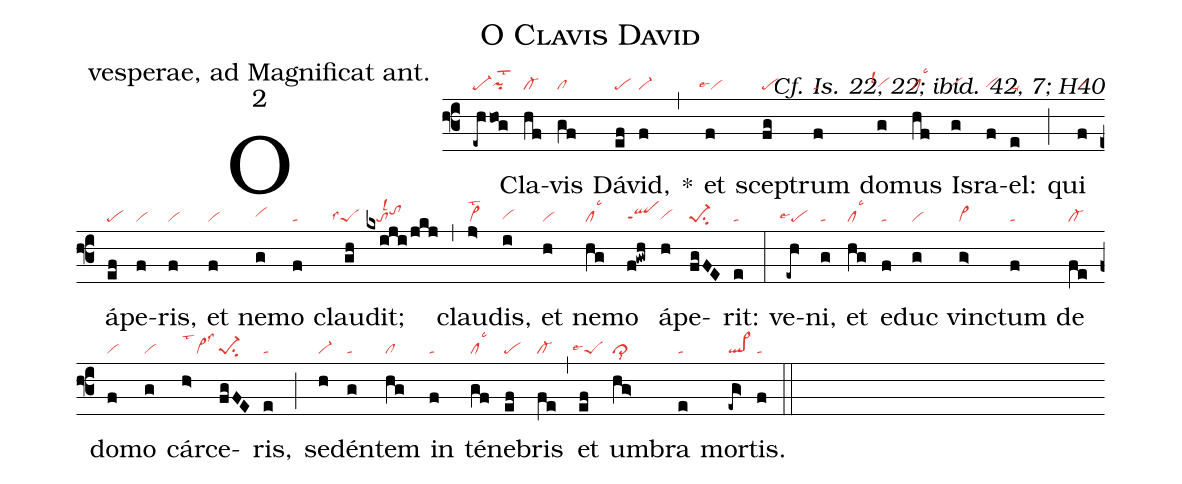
name: O Clavis David;
office-part: vesperae, ad Magnificat ant.;
mode: 2;
commentary: Cf. Is. 22, 22; ibid. 42, 7; H40;
nabc-lines: 1;
%%
(f3)
O(-eh/hog|pe-pihglst2) Cla(hf|cl-)vis(gf|cl) Dá(ef|pe)vid,(f|vi-) *(,)
et(f|``vilse4) sce(fg|pe)ptrum(f|ta) do(g|``vihglsl1)mus(hf|cllsc3) Is(g|vihg)ra(f|vihg)el:(e|ta-) (;)
qui(f|vi) á(ef|pe)pe(f|vi)ris,(f|vi) et(f|vi) ne(g|vihh)mo(f|ta) clau(gh|````peSlss4)dit;(kxiji/jkj|///to``tohilsl1) (,)
clau(j>|vi>lst2)dis,(i|vihg) et(h|vi) ne(hg|cllsc3)mo(f!gwh|qlhgppt1) á(h|vihg)pe(fgFE|pe-1su2)rit:(e|ta) (:)
ve(-eh|``pelse4)ni,(g|ta) et(hg|cllsc3) e(f|ta)duc(g|vi) vin(g>|vi>)ctum(f|ta) de(fe|cl-) do(f|vi)mo(g|vi) cár(h>|vi>lst1lss3)ce(fgFE|pe-1su2)ris,(e|ta) (;)
se(h|vi-)dén(g|ta)tem(hg|cl) in(f|ta) té(gf|cllsc3)ne(ef|pe)bris(fe|cl-) (,)
et(ef|``peSlse4) um(hg>|cl>lsi8)bra(e|ta) mor(-eg>|ql>)tis.(f|ta) (::)
